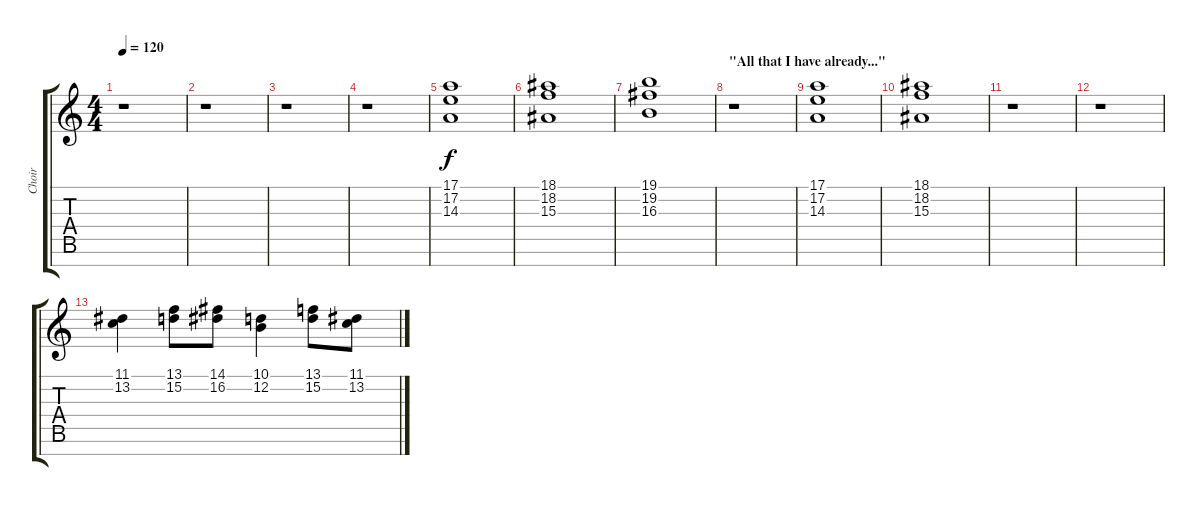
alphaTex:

\track ("Choir" "Choir") {instrument choiraahs}
\staff {score tabs}
\tuning (E4 B3 G3 D3 A2 E2 B1) {hide}
\ts (4 4)
\tempo 120
\clef g2
\ks c
r.1{dy f} |
r.1 |
r.1 |
r.1 |
(17.1 17.2 14.3).1 |
(18.1 18.2 15.3).1 |
(19.1 19.2 16.3).1 |
\section ("" "\"All that I have already...\"")
r.1 |
(17.1 17.2 14.3).1 |
(18.1 18.2 15.3).1 |
r.1 |
r.1 |
(11.1 13.2).4 (13.1 15.2).8 (14.1 16.2).8 (10.1 12.2).4 (13.1 15.2).8 (11.1 13.2).8
